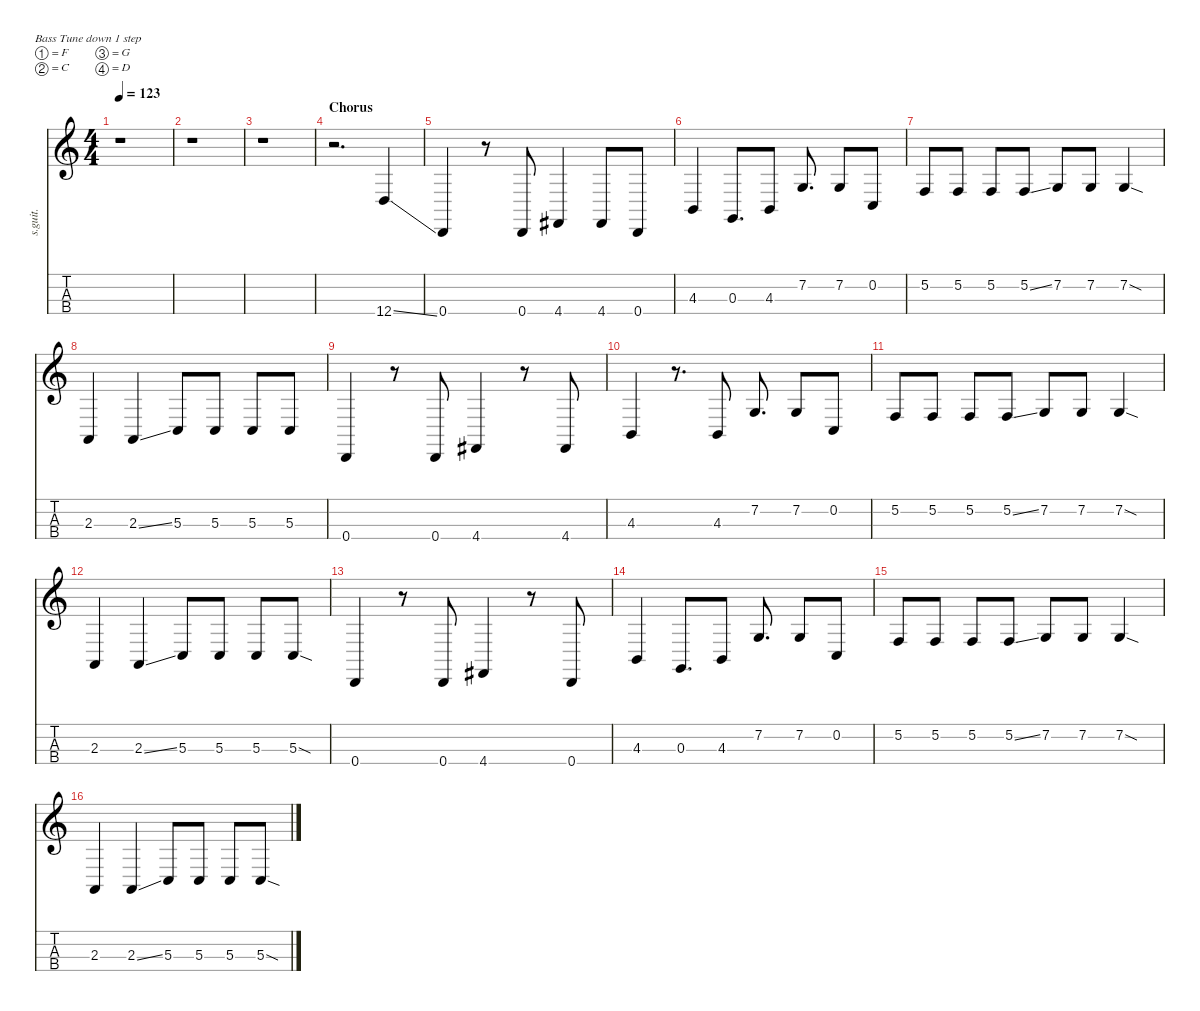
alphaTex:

\defaultSystemsLayout 4
\hideDynamics
\bracketExtendMode nobrackets
\track ("Krist Novoselic" "s.guit.") {instrument electricbasspick}
\staff {score tabs}
\tuning (F2 C2 G1 D1)
\ts (4 4)
\tempo 123
\clef g2
\ks c
r.1{dy f} |
r.1 |
r.1 |
\section ("" "Chorus")
r.2{d} 12.4{ss}.4{lyrics (0 "") lyrics (1 "") lyrics (2 "") lyrics (3 "") lyrics (4 "")} |
0.4.4{lyrics (0 "") lyrics (1 "") lyrics (2 "") lyrics (3 "") lyrics (4 "")} r.8 0.4.8{lyrics (0 "") lyrics (1 "") lyrics (2 "") lyrics (3 "") lyrics (4 "")} 4.4{acc #}.4{lyrics (0 "") lyrics (1 "") lyrics (2 "") lyrics (3 "") lyrics (4 "")} 4.4{acc #}.8{lyrics (0 "") lyrics (1 "") lyrics (2 "") lyrics (3 "") lyrics (4 "")} 0.4.8{lyrics (0 "") lyrics (1 "") lyrics (2 "") lyrics (3 "") lyrics (4 "")} |
4.3.4{lyrics (0 "") lyrics (1 "") lyrics (2 "") lyrics (3 "") lyrics (4 "")} 0.3.8{d lyrics (0 "") lyrics (1 "") lyrics (2 "") lyrics (3 "") lyrics (4 "")} 4.3.8{lyrics (0 "") lyrics (1 "") lyrics (2 "") lyrics (3 "") lyrics (4 "")} 7.2.8{d lyrics (0 "") lyrics (1 "") lyrics (2 "") lyrics (3 "") lyrics (4 "")} 7.2.8{lyrics (0 "") lyrics (1 "") lyrics (2 "") lyrics (3 "") lyrics (4 "")} 0.2.8{lyrics (0 "") lyrics (1 "") lyrics (2 "") lyrics (3 "") lyrics (4 "")} |
5.2.8{lyrics (0 "") lyrics (1 "") lyrics (2 "") lyrics (3 "") lyrics (4 "")} 5.2.8{lyrics (0 "") lyrics (1 "") lyrics (2 "") lyrics (3 "") lyrics (4 "")} 5.2.8{lyrics (0 "") lyrics (1 "") lyrics (2 "") lyrics (3 "") lyrics (4 "")} 5.2{ss}.8{lyrics (0 "") lyrics (1 "") lyrics (2 "") lyrics (3 "") lyrics (4 "")} 7.2.8{lyrics (0 "") lyrics (1 "") lyrics (2 "") lyrics (3 "") lyrics (4 "")} 7.2.8{lyrics (0 "") lyrics (1 "") lyrics (2 "") lyrics (3 "") lyrics (4 "")} 7.2{sod}.4{lyrics (0 "") lyrics (1 "") lyrics (2 "") lyrics (3 "") lyrics (4 "")} |
2.3.4{lyrics (0 "") lyrics (1 "") lyrics (2 "") lyrics (3 "") lyrics (4 "")} 2.3{ss}.4{lyrics (0 "") lyrics (1 "") lyrics (2 "") lyrics (3 "") lyrics (4 "")} 5.3.8{lyrics (0 "") lyrics (1 "") lyrics (2 "") lyrics (3 "") lyrics (4 "")} 5.3.8{lyrics (0 "") lyrics (1 "") lyrics (2 "") lyrics (3 "") lyrics (4 "")} 5.3.8{lyrics (0 "") lyrics (1 "") lyrics (2 "") lyrics (3 "") lyrics (4 "")} 5.3.8{lyrics (0 "") lyrics (1 "") lyrics (2 "") lyrics (3 "") lyrics (4 "")} |
0.4.4{lyrics (0 "") lyrics (1 "") lyrics (2 "") lyrics (3 "") lyrics (4 "")} r.8 0.4.8{lyrics (0 "") lyrics (1 "") lyrics (2 "") lyrics (3 "") lyrics (4 "")} 4.4{acc #}.4{lyrics (0 "") lyrics (1 "") lyrics (2 "") lyrics (3 "") lyrics (4 "")} r.8 4.4{acc #}.8{lyrics (0 "") lyrics (1 "") lyrics (2 "") lyrics (3 "") lyrics (4 "")} |
4.3.4{lyrics (0 "") lyrics (1 "") lyrics (2 "") lyrics (3 "") lyrics (4 "")} r.8{d} 4.3.8{lyrics (0 "") lyrics (1 "") lyrics (2 "") lyrics (3 "") lyrics (4 "")} 7.2.8{d lyrics (0 "") lyrics (1 "") lyrics (2 "") lyrics (3 "") lyrics (4 "")} 7.2.8{lyrics (0 "") lyrics (1 "") lyrics (2 "") lyrics (3 "") lyrics (4 "")} 0.2.8{lyrics (0 "") lyrics (1 "") lyrics (2 "") lyrics (3 "") lyrics (4 "")} |
5.2.8{lyrics (0 "") lyrics (1 "") lyrics (2 "") lyrics (3 "") lyrics (4 "")} 5.2.8{lyrics (0 "") lyrics (1 "") lyrics (2 "") lyrics (3 "") lyrics (4 "")} 5.2.8{lyrics (0 "") lyrics (1 "") lyrics (2 "") lyrics (3 "") lyrics (4 "")} 5.2{ss}.8{lyrics (0 "") lyrics (1 "") lyrics (2 "") lyrics (3 "") lyrics (4 "")} 7.2.8{lyrics (0 "") lyrics (1 "") lyrics (2 "") lyrics (3 "") lyrics (4 "")} 7.2.8{lyrics (0 "") lyrics (1 "") lyrics (2 "") lyrics (3 "") lyrics (4 "")} 7.2{sod}.4{lyrics (0 "") lyrics (1 "") lyrics (2 "") lyrics (3 "") lyrics (4 "")} |
2.3.4{lyrics (0 "") lyrics (1 "") lyrics (2 "") lyrics (3 "") lyrics (4 "")} 2.3{ss}.4{lyrics (0 "") lyrics (1 "") lyrics (2 "") lyrics (3 "") lyrics (4 "")} 5.3.8{lyrics (0 "") lyrics (1 "") lyrics (2 "") lyrics (3 "") lyrics (4 "")} 5.3.8{lyrics (0 "") lyrics (1 "") lyrics (2 "") lyrics (3 "") lyrics (4 "")} 5.3.8{lyrics (0 "") lyrics (1 "") lyrics (2 "") lyrics (3 "") lyrics (4 "")} 5.3{sod}.8{lyrics (0 "") lyrics (1 "") lyrics (2 "") lyrics (3 "") lyrics (4 "")} |
0.4.4{lyrics (0 "") lyrics (1 "") lyrics (2 "") lyrics (3 "") lyrics (4 "")} r.8 0.4.8{lyrics (0 "") lyrics (1 "") lyrics (2 "") lyrics (3 "") lyrics (4 "")} 4.4{acc #}.4{lyrics (0 "") lyrics (1 "") lyrics (2 "") lyrics (3 "") lyrics (4 "")} r.8 0.4.8{lyrics (0 "") lyrics (1 "") lyrics (2 "") lyrics (3 "") lyrics (4 "")} |
4.3.4{lyrics (0 "") lyrics (1 "") lyrics (2 "") lyrics (3 "") lyrics (4 "")} 0.3.8{d lyrics (0 "") lyrics (1 "") lyrics (2 "") lyrics (3 "") lyrics (4 "")} 4.3.8{lyrics (0 "") lyrics (1 "") lyrics (2 "") lyrics (3 "") lyrics (4 "")} 7.2.8{d lyrics (0 "") lyrics (1 "") lyrics (2 "") lyrics (3 "") lyrics (4 "")} 7.2.8{lyrics (0 "") lyrics (1 "") lyrics (2 "") lyrics (3 "") lyrics (4 "")} 0.2.8{lyrics (0 "") lyrics (1 "") lyrics (2 "") lyrics (3 "") lyrics (4 "")} |
5.2.8{lyrics (0 "") lyrics (1 "") lyrics (2 "") lyrics (3 "") lyrics (4 "")} 5.2.8{lyrics (0 "") lyrics (1 "") lyrics (2 "") lyrics (3 "") lyrics (4 "")} 5.2.8{lyrics (0 "") lyrics (1 "") lyrics (2 "") lyrics (3 "") lyrics (4 "")} 5.2{ss}.8{lyrics (0 "") lyrics (1 "") lyrics (2 "") lyrics (3 "") lyrics (4 "")} 7.2.8{lyrics (0 "") lyrics (1 "") lyrics (2 "") lyrics (3 "") lyrics (4 "")} 7.2.8{lyrics (0 "") lyrics (1 "") lyrics (2 "") lyrics (3 "") lyrics (4 "")} 7.2{sod}.4{lyrics (0 "") lyrics (1 "") lyrics (2 "") lyrics (3 "") lyrics (4 "")} |
2.3.4{lyrics (0 "") lyrics (1 "") lyrics (2 "") lyrics (3 "") lyrics (4 "")} 2.3{ss}.4{lyrics (0 "") lyrics (1 "") lyrics (2 "") lyrics (3 "") lyrics (4 "")} 5.3.8{lyrics (0 "") lyrics (1 "") lyrics (2 "") lyrics (3 "") lyrics (4 "")} 5.3.8{lyrics (0 "") lyrics (1 "") lyrics (2 "") lyrics (3 "") lyrics (4 "")} 5.3.8{lyrics (0 "") lyrics (1 "") lyrics (2 "") lyrics (3 "") lyrics (4 "")} 5.3{sod}.8{lyrics (0 "") lyrics (1 "") lyrics (2 "") lyrics (3 "") lyrics (4 "")}
